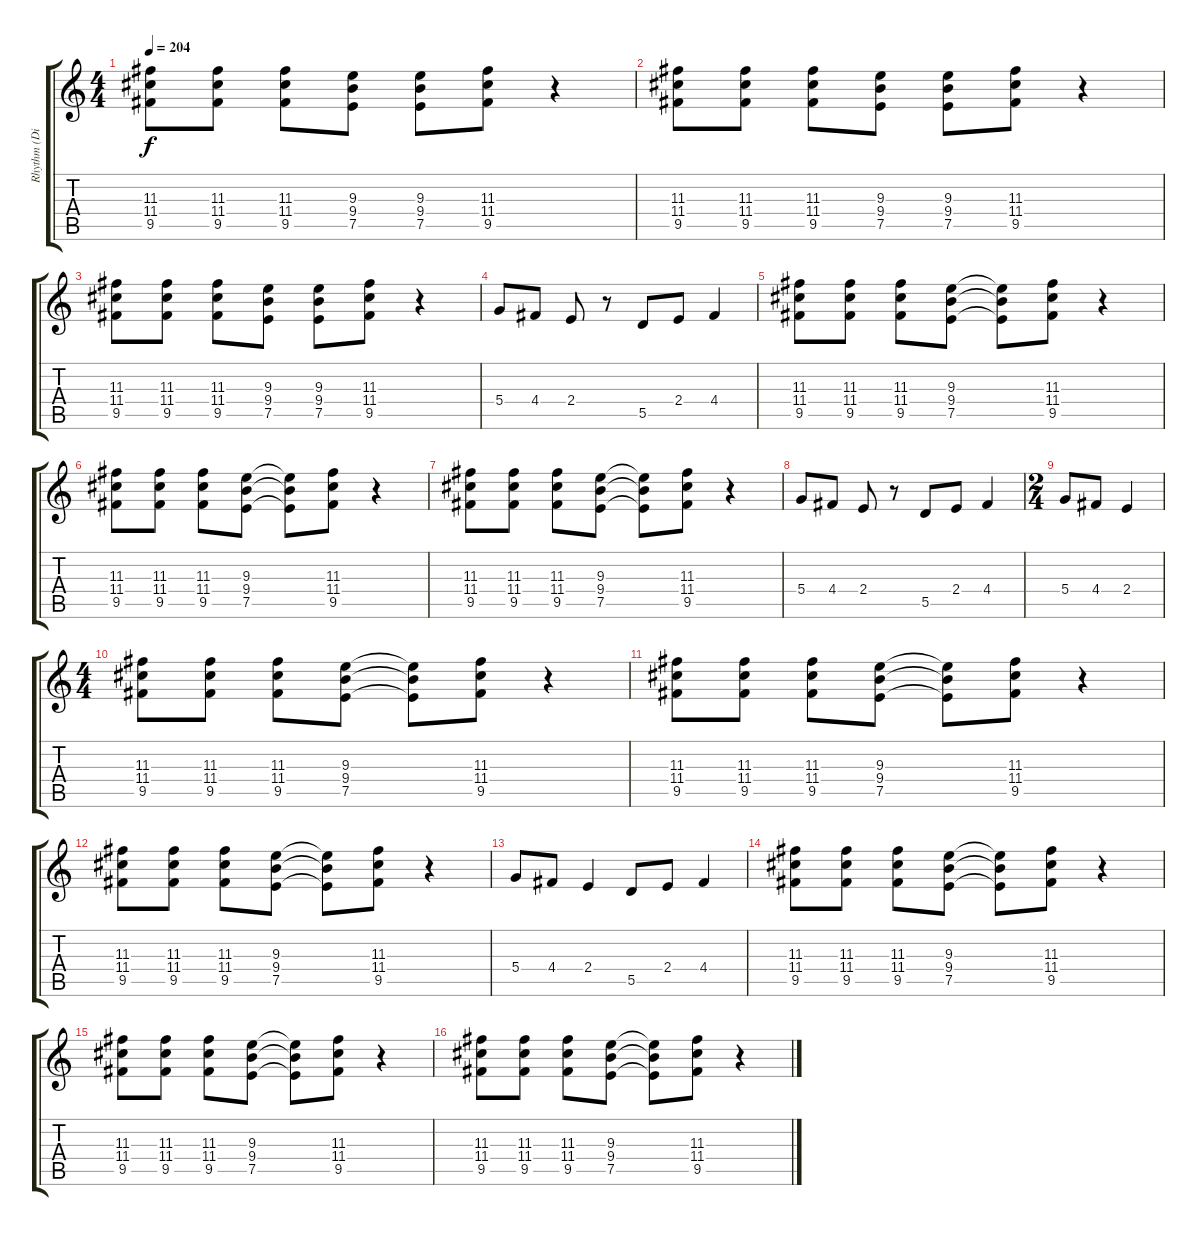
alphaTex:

\track ("Rhythm (Distortion)" "Rhythm (Di") {instrument distortionguitar}
\staff {score tabs}
\tuning (E4 B3 G3 D3 A2 E2) {hide}
\ts (4 4)
\tempo 204
\clef g2
\ks c
(11.3 11.4 9.5).8{dy f} (11.3 11.4 9.5).8 (11.3 11.4 9.5).8 (9.3 9.4 7.5).8 (9.3 9.4 7.5).8 (11.3 11.4 9.5).8 r.4 |
(11.3 11.4 9.5).8 (11.3 11.4 9.5).8 (11.3 11.4 9.5).8 (9.3 9.4 7.5).8 (9.3 9.4 7.5).8 (11.3 11.4 9.5).8 r.4 |
(11.3 11.4 9.5).8 (11.3 11.4 9.5).8 (11.3 11.4 9.5).8 (9.3 9.4 7.5).8 (9.3 9.4 7.5).8 (11.3 11.4 9.5).8 r.4 |
5.4.8 4.4.8 2.4.8 r.8 5.5.8 2.4.8 4.4.4 |
(11.3 11.4 9.5).8 (11.3 11.4 9.5).8 (11.3 11.4 9.5).8 (9.3 9.4 7.5).8 (9.3{t} 9.4{t} 7.5{t}).8 (11.3 11.4 9.5).8 r.4 |
(11.3 11.4 9.5).8 (11.3 11.4 9.5).8 (11.3 11.4 9.5).8 (9.3 9.4 7.5).8 (9.3{t} 9.4{t} 7.5{t}).8 (11.3 11.4 9.5).8 r.4 |
(11.3 11.4 9.5).8 (11.3 11.4 9.5).8 (11.3 11.4 9.5).8 (9.3 9.4 7.5).8 (9.3{t} 9.4{t} 7.5{t}).8 (11.3 11.4 9.5).8 r.4 |
5.4.8 4.4.8 2.4.8 r.8 5.5.8 2.4.8 4.4.4 |
\ts (2 4)
5.4.8 4.4.8 2.4.4 |
\ts (4 4)
(11.3 11.4 9.5).8 (11.3 11.4 9.5).8 (11.3 11.4 9.5).8 (9.3 9.4 7.5).8 (9.3{t} 9.4{t} 7.5{t}).8 (11.3 11.4 9.5).8 r.4 |
(11.3 11.4 9.5).8 (11.3 11.4 9.5).8 (11.3 11.4 9.5).8 (9.3 9.4 7.5).8 (9.3{t} 9.4{t} 7.5{t}).8 (11.3 11.4 9.5).8 r.4 |
(11.3 11.4 9.5).8 (11.3 11.4 9.5).8 (11.3 11.4 9.5).8 (9.3 9.4 7.5).8 (9.3{t} 9.4{t} 7.5{t}).8 (11.3 11.4 9.5).8 r.4 |
5.4.8 4.4.8 2.4.4 5.5.8 2.4.8 4.4.4 |
(11.3 11.4 9.5).8 (11.3 11.4 9.5).8 (11.3 11.4 9.5).8 (9.3 9.4 7.5).8 (9.3{t} 9.4{t} 7.5{t}).8 (11.3 11.4 9.5).8 r.4 |
(11.3 11.4 9.5).8 (11.3 11.4 9.5).8 (11.3 11.4 9.5).8 (9.3 9.4 7.5).8 (9.3{t} 9.4{t} 7.5{t}).8 (11.3 11.4 9.5).8 r.4 |
(11.3 11.4 9.5).8 (11.3 11.4 9.5).8 (11.3 11.4 9.5).8 (9.3 9.4 7.5).8 (9.3{t} 9.4{t} 7.5{t}).8 (11.3 11.4 9.5).8 r.4
